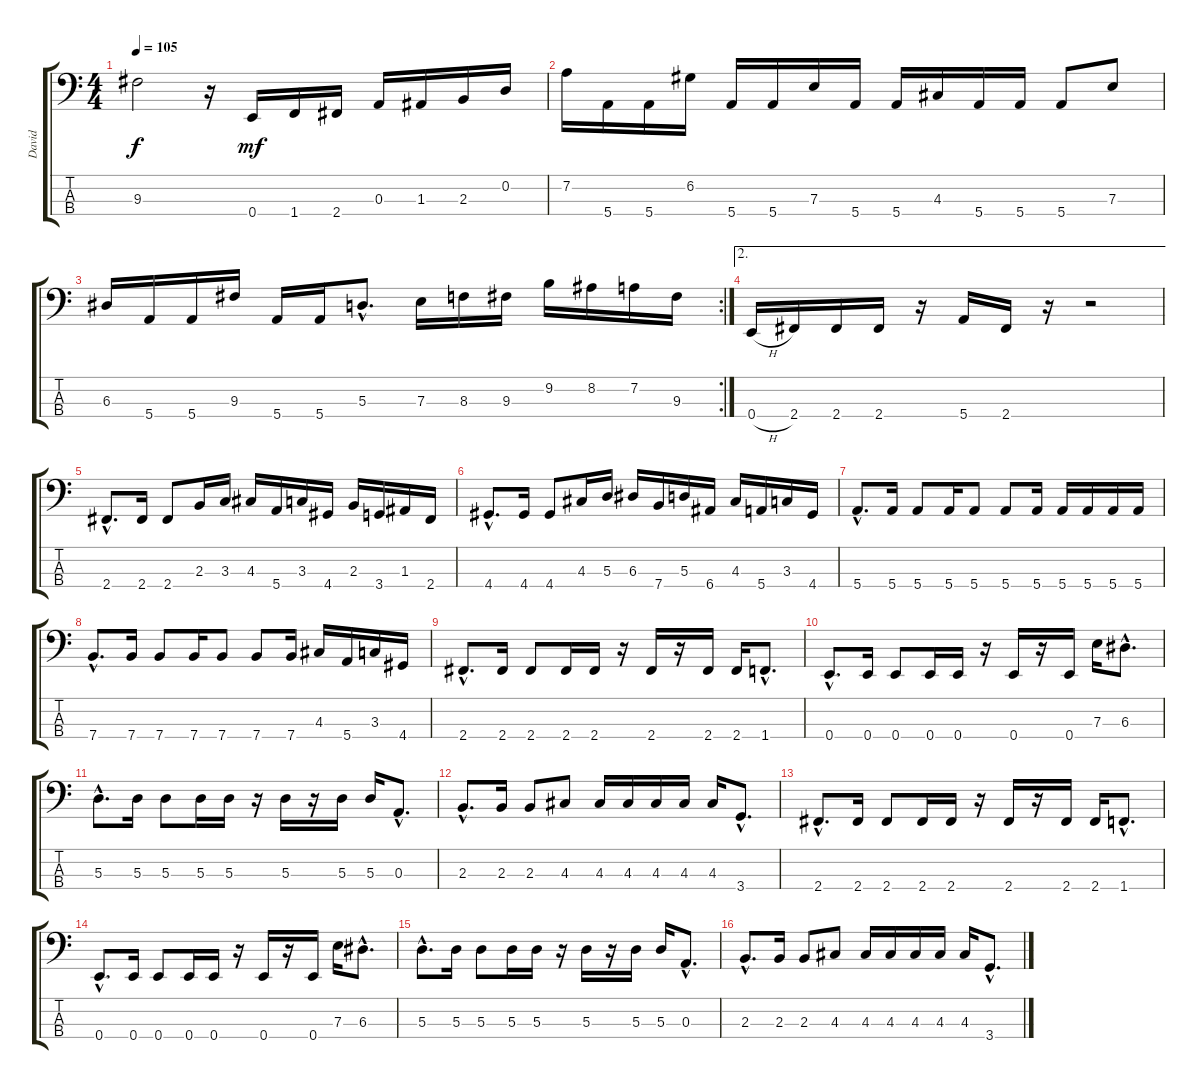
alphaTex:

\track ("David" "David") {instrument electricbassfinger}
\staff {score tabs}
\tuning (G2 D2 A1 E1) {hide}
\ts (4 4)
\tempo 105
\clef f4
\ks c
9.3{t}.2{dy f} r.16 0.4.16{dy mf} 1.4.16 2.4.16 0.3.16 1.3.16 2.3.16 0.2.16 |
7.2.16 5.4.16 5.4.16 6.2.16 5.4.16 5.4.16 7.3.16 5.4.16 5.4.16 4.3.16 5.4.16 5.4.16 5.4.8 7.3.8 |
\rc 2
6.3.16 5.4.16 5.4.16 9.3.16 5.4.16 5.4.16 5.3{hac}.8{d} 7.3.16 8.3.16 9.3.16 9.2.16 8.2.16 7.2.16 9.3.16 |
\ae 2
0.4{h}.16 2.4.16 2.4.16 2.4.16 r.16 5.4.16 2.4.16 r.16 r.2 |
2.4{hac}.8{d} 2.4.16 2.4.8 2.3.16 3.3.16 4.3.16 5.4.16 3.3.16 4.4.16 2.3.16 3.4.16 1.3.16 2.4.16 |
4.4{hac}.8{d} 4.4.16 4.4.8 4.3.16 5.3.16 6.3.16 7.4.16 5.3.16 6.4.16 4.3.16 5.4.16 3.3.16 4.4.16 |
5.4{hac}.8{d} 5.4.16 5.4.8 5.4.16 5.4.8 5.4.8 5.4.16 5.4.16 5.4.16 5.4.16 5.4.16 |
7.4{hac}.8{d} 7.4.16 7.4.8 7.4.16 7.4.8 7.4.8 7.4.16 4.3.16 5.4.16 3.3.16 4.4.16 |
2.4{hac}.8{d} 2.4.16 2.4.8 2.4.16 2.4.16 r.16 2.4.16 r.16 2.4.16 2.4.16 1.4{hac}.8{d} |
0.4{hac}.8{d} 0.4.16 0.4.8 0.4.16 0.4.16 r.16 0.4.16 r.16 0.4.16 7.3.16 6.3{hac}.8{d} |
5.3{hac}.8{d} 5.3.16 5.3.8 5.3.16 5.3.16 r.16 5.3.16 r.16 5.3.16 5.3.16 0.3{hac}.8{d} |
2.3{hac}.8{d} 2.3.16 2.3.8 4.3.8 4.3.16 4.3.16 4.3.16 4.3.16 4.3.16 3.4{hac}.8{d} |
2.4{hac}.8{d} 2.4.16 2.4.8 2.4.16 2.4.16 r.16 2.4.16 r.16 2.4.16 2.4.16 1.4{hac}.8{d} |
0.4{hac}.8{d} 0.4.16 0.4.8 0.4.16 0.4.16 r.16 0.4.16 r.16 0.4.16 7.3.16 6.3{hac}.8{d} |
5.3{hac}.8{d} 5.3.16 5.3.8 5.3.16 5.3.16 r.16 5.3.16 r.16 5.3.16 5.3.16 0.3{hac}.8{d} |
2.3{hac}.8{d} 2.3.16 2.3.8 4.3.8 4.3.16 4.3.16 4.3.16 4.3.16 4.3.16 3.4{hac}.8{d}
